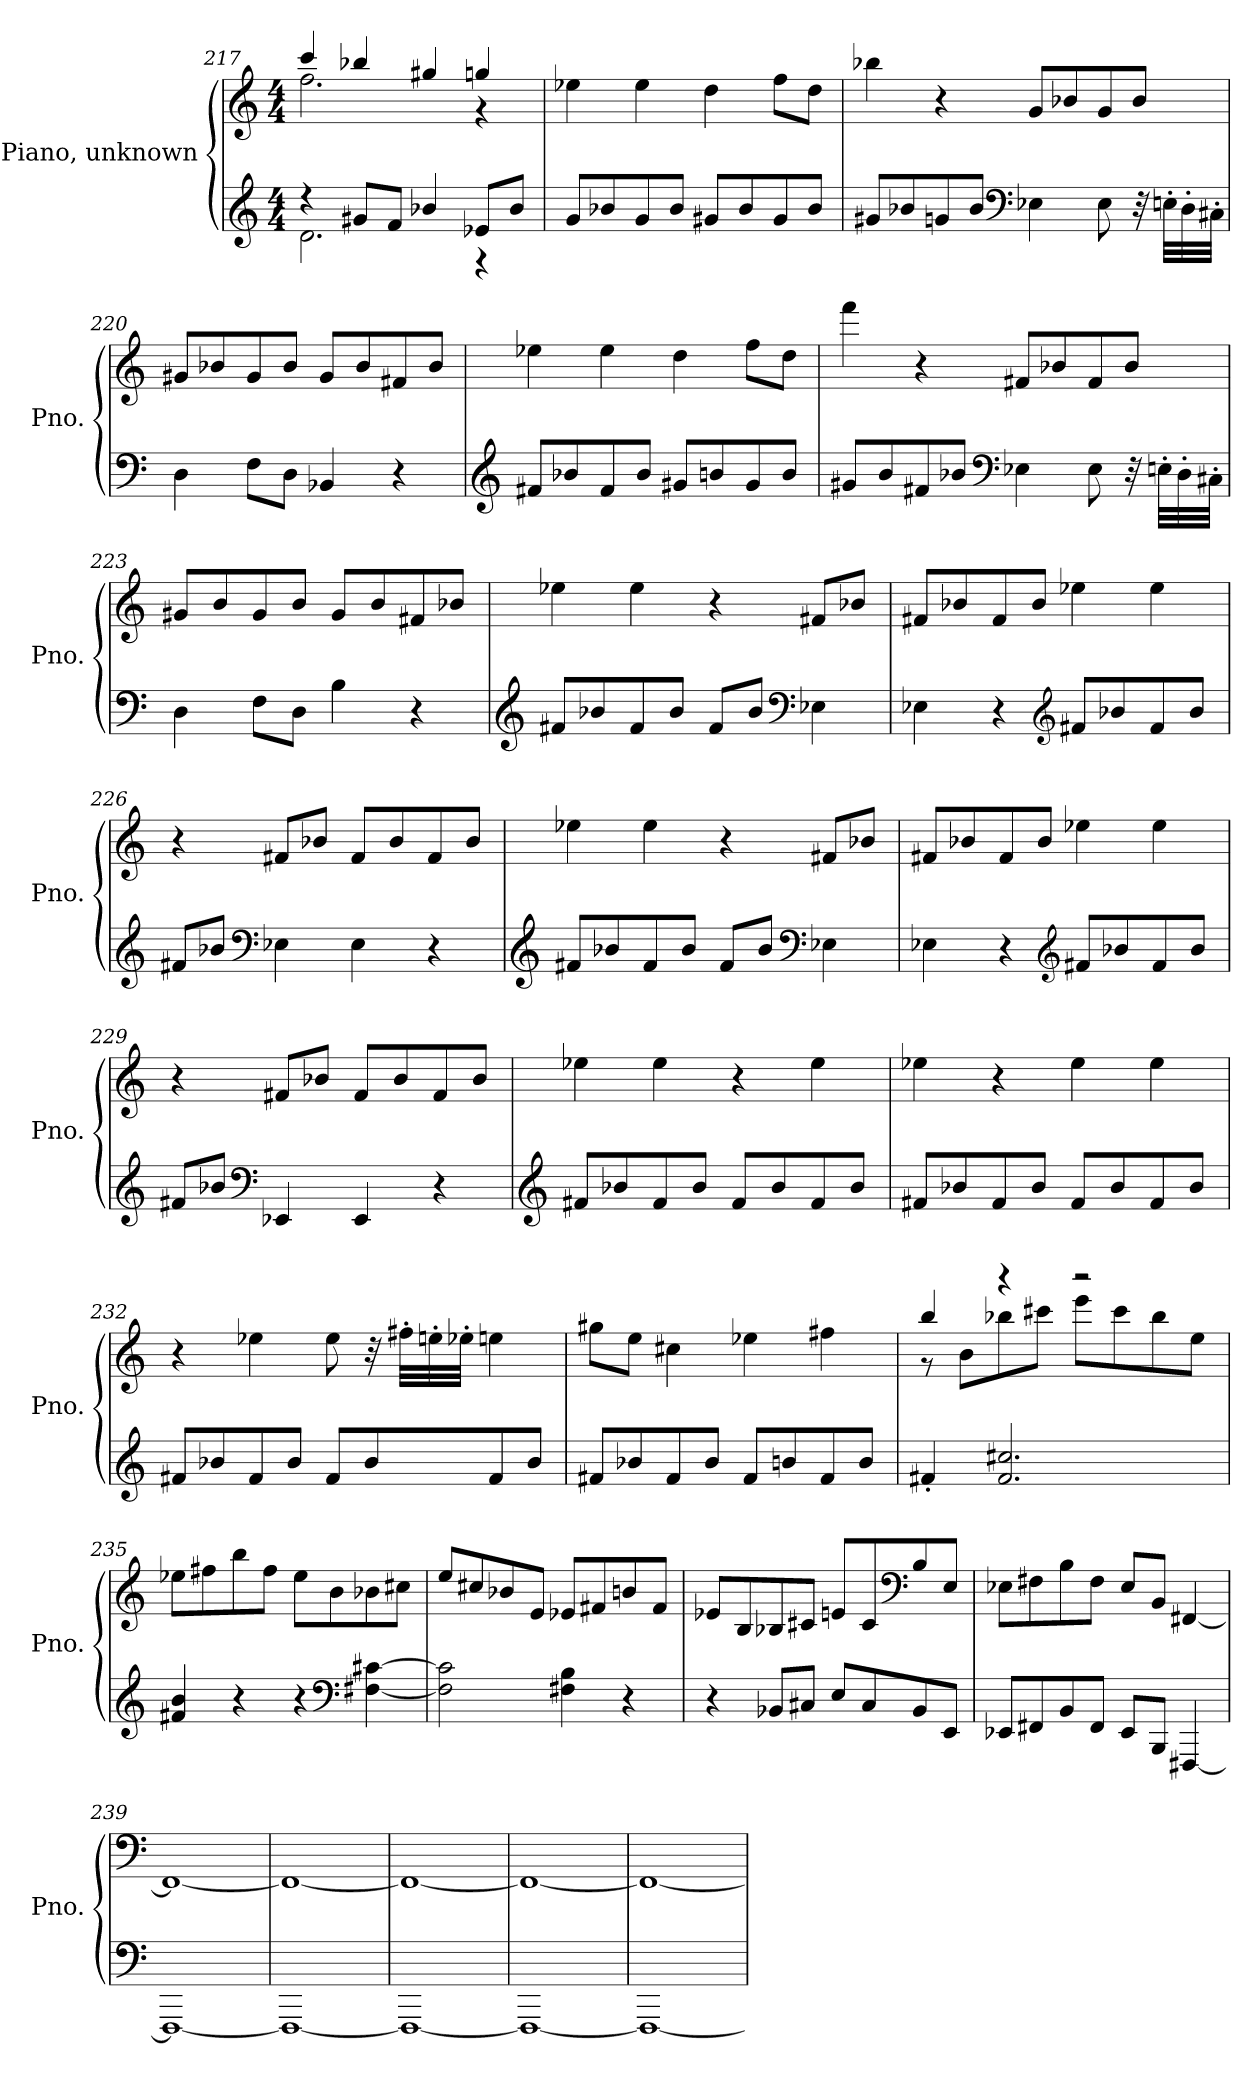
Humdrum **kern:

**kern	**kern
*part1	*part1
*staff2	*staff1
*I"Piano, unknown	*
*I'Pno.	*
*clefG2	*clefG2
*k[]	*k[]
*M4/4	*M4/4
=217	=217
*^	*^
4r	2.d\	4ccc/	2.ff\
8g#X/L	.	4bb-X/	.
8f/J	.	.	.
4b-X/	.	4gg#X/	.
8e-X/L	4r	4ggn/	4r
8b-/J	.	.	.
*v	*v	*	*
*	*v	*v
=218	=218
8g/L	4ee-X\
8b-X/	.
8g/	4ee-\
8b-/J	.
8g#X/L	4dd\
8b-/	.
8g#/	8ff\L
8b-/J	8dd\J
!!LO:LB:g=z
=219	=219
8g#X/L	4bb-X\
8b-X/	.
8gn/	4r
8b-/J	.
*clefF4	*
4E-X\	8g/L
.	8b-X/
8E-\	8g/
32r	8b-/J
32En'\LLL	.
32D'\	.
32C#X'\JJJ	.
=220	=220
4D\	8g#X/L
.	8b-X/
8F\L	8g#/
8D\J	8b-/J
4BB-X/	8g#/L
.	8b-/
4r	8f#X/
.	8b-/J
=221	=221
*clefG2	*
8f#X/L	4ee-X\
8b-X/	.
8f#/	4ee-\
8b-/J	.
8g#X/L	4dd\
8bn/	.
8g#/	8ff\L
8b/J	8dd\J
!!LO:LB:g=z
=222	=222
8g#X/L	4fff\
8b/	.
8f#X/	4r
8b-X/J	.
*clefF4	*
4E-X\	8f#X/L
.	8b-X/
8E-\	8f#/
32r	8b-/J
32En'\LLL	.
32D'\	.
32C#X'\JJJ	.
=223	=223
4D\	8g#X/L
.	8b/
8F\L	8g#/
8D\J	8b/J
4B\	8g#/L
.	8b/
4r	8f#X/
.	8b-X/J
=224	=224
*clefG2	*
8f#X/L	4ee-X\
8b-X/	.
8f#/	4ee-\
8b-/J	.
8f#/L	4r
8b-/J	.
*clefF4	*
4E-X\	8f#X/L
.	8b-X/J
!!LO:PB:g=z
=225	=225
4E-X\	8f#X/L
.	8b-X/
4r	8f#/
.	8b-/J
*clefG2	*
8f#X/L	4ee-X\
8b-X/	.
8f#/	4ee-\
8b-/J	.
=226	=226
8f#X/L	4r
8b-X/J	.
*clefF4	*
4E-X\	8f#X/L
.	8b-X/J
4E-\	8f#/L
.	8b-/
4r	8f#/
.	8b-/J
=227	=227
*clefG2	*
8f#X/L	4ee-X\
8b-X/	.
8f#/	4ee-\
8b-/J	.
8f#/L	4r
8b-/J	.
*clefF4	*
4E-X\	8f#X/L
.	8b-X/J
!!LO:LB:g=z
=228	=228
4E-X\	8f#X/L
.	8b-X/
4r	8f#/
.	8b-/J
*clefG2	*
8f#X/L	4ee-X\
8b-X/	.
8f#/	4ee-\
8b-/J	.
=229	=229
8f#X/L	4r
8b-X/J	.
*clefF4	*
4EE-X/	8f#X/L
.	8b-X/J
4EE-/	8f#/L
.	8b-/
4r	8f#/
.	8b-/J
=230	=230
*clefG2	*
8f#X/L	4ee-X\
8b-X/	.
8f#/	4ee-\
8b-/J	.
8f#/L	4r
8b-/	.
8f#/	4ee-\
8b-/J	.
=231	=231
8f#X/L	4ee-X\
8b-X/	.
8f#/	4r
8b-/J	.
8f#/L	4ee-\
8b-/	.
8f#/	4ee-\
8b-/J	.
!!LO:LB:g=z
=232	=232
8f#X/L	4r
8b-X/	.
8f#/	4ee-X\
8b-/J	.
8f#/L	8ee-\
8b-/	32r
.	32ff#X'\LLL
.	32een'\
.	32ee-X'\JJJ
8f#/	4een\
8b-/J	.
=233	=233
8f#X/L	8gg#X\L
8b-X/	8ee\J
8f#/	4cc#X\
8b-/J	.
8f#/L	4ee-X\
8bn/	.
8f#/	4ff#X\
8b/J	.
=234	=234
*	*^
4f#X'/	4bb/	8r
.	.	8b\L
2.f#/ 2.cc#X/	4r	8bb-X\
.	.	8ccc#X\J
.	2r	8eee\L
.	.	8ccc#\
.	.	8bb-\
.	.	8ee\J
*	*v	*v
!!LO:LB:g=z
=235	=235
4f#X/ 4b/	8ee-X\L
.	8ff#X\
4r	8bb\
.	8ff#\J
4r	8ee-\L
.	8b\
*clefF4	*
[4F#X\ [4c#X\	8b-X\
.	8cc#X\J
=236	=236
2F#\] 2c#\]	8ee/L
.	8cc#X/
.	8b-X/
.	8e/J
4F#X\ 4B\	8e-X/L
.	8f#X/
4r	8bn/
.	8f#/J
=237	=237
4r	8e-X/L
.	8B/
8BB-X/L	8B-X/
8C#X/J	8c#X/J
8E/L	8en/L
8C#/	8c#/
*	*clefF4
8BB-/	8B-/
8EE/J	8E/J
!!LO:LB:g=z
=238	=238
8EE-X/L	8E-X\L
8FF#X/	8F#X\
8BB/	8B\
8FF#/J	8F#\J
8EE-/L	8E-/L
8BBB/J	8BB/J
[4FFF#X/	[4FF#X/
=239	=239
1FFF#_	1FF#_
=240	=240
1FFF#_	1FF#_
=241	=241
1FFF#_	1FF#_
=242	=242
1FFF#_	1FF#_
=243	=243
1FFF#_	1FF#_
=	=
*-	*-
